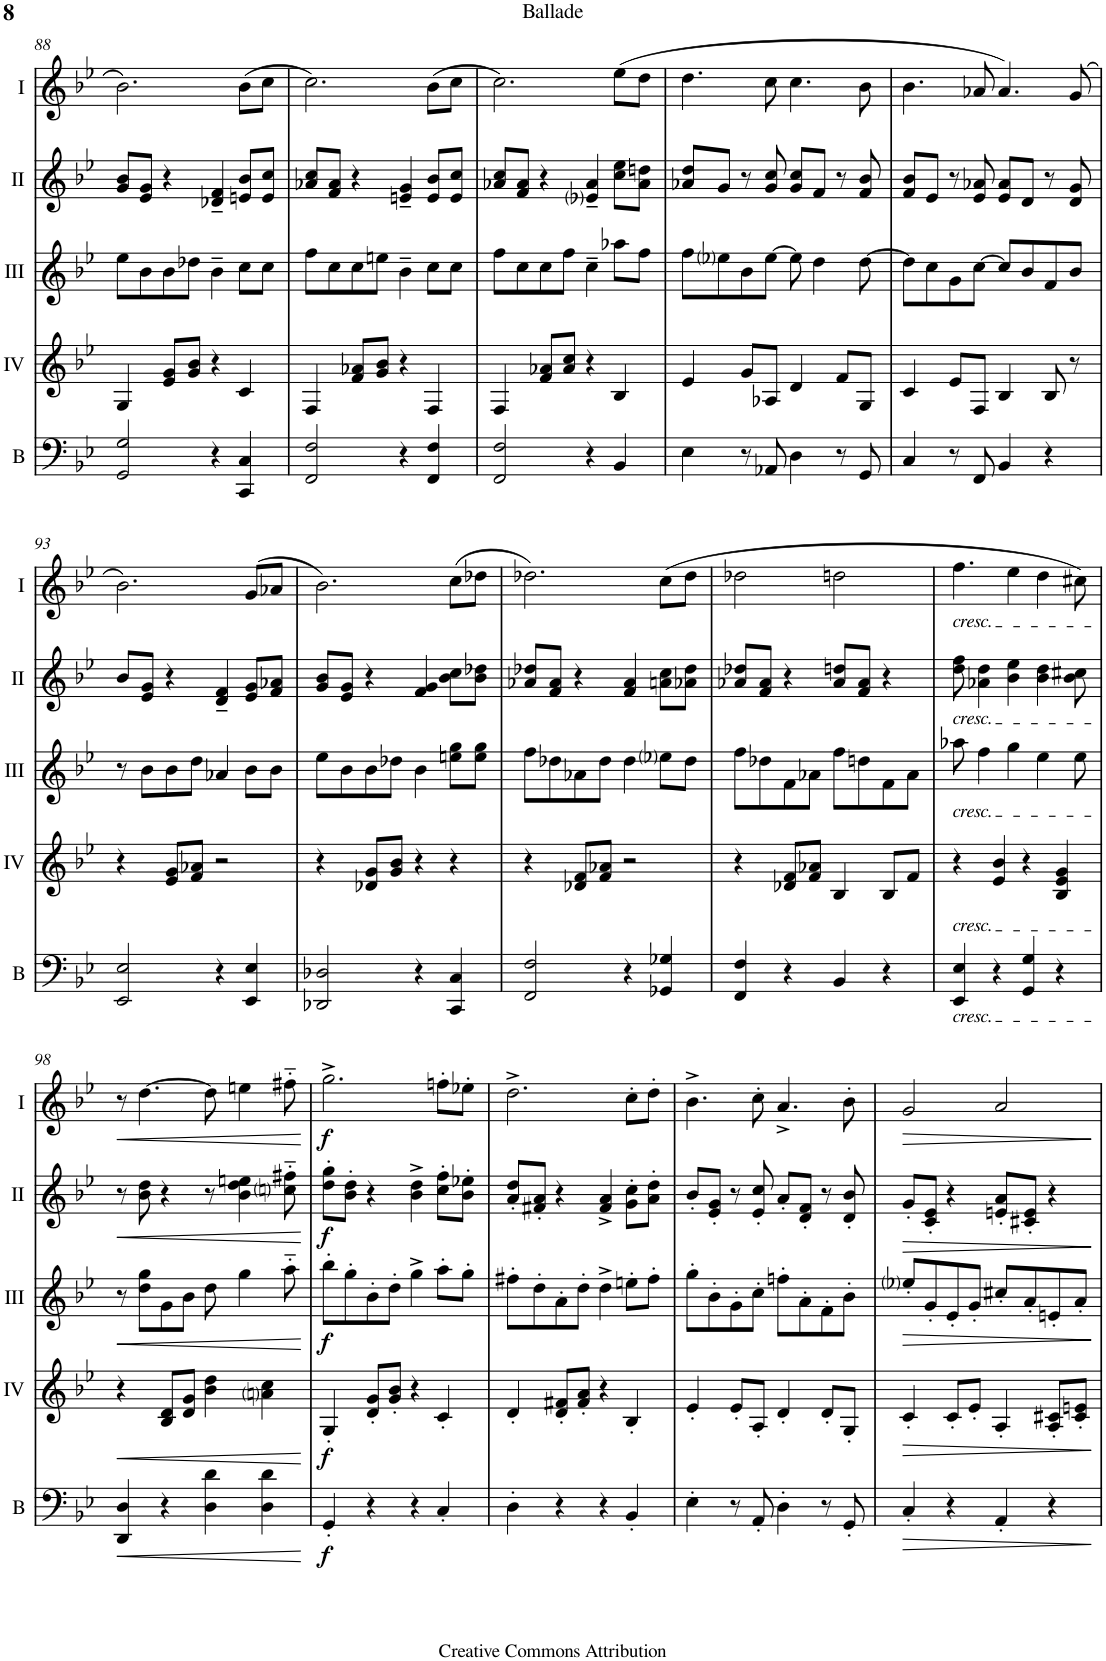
**kern	**dynam	**kern	**dynam	**kern	**dynam	**kern	**dynam	**kern	**dynam
*part5	*part5	*part4	*part4	*part3	*part3	*part2	*part2	*part1	*part1
*staff5	*staff5	*staff4	*staff4	*staff3	*staff3	*staff2	*staff2	*staff1	*staff1
*I"Bass	*	*I"Acc. 4	*	*I"Acc. 3	*	*I"Acc. 2	*	*I"Acc. 1	*
*I'B	*	*	*	*	*	*	*	*	*
!!LO:PB:g=z
*clefF4	*	*clefG2	*	*clefG2	*	*clefG2	*	*clefG2	*
*Trd7c12	*	*Trd7c12	*	*Trd7c12	*	*	*	*	*
*k[b-e-]	*	*k[b-e-]	*	*k[b-e-]	*	*k[b-e-]	*	*k[b-e-]	*
*M2/2	*	*M2/2	*	*M2/2	*	*M2/2	*	*M2/2	*
*met(c|)	*	*met(c|)	*	*met(c|)	*	*met(c|)	*	*met(c|)	*
=88	=88	=88	=88	=88	=88	=88	=88	=88	=88
2GG/ 2G/	.	4G/	.	8ee-\L	.	8g/ 8b-/L	.	2.b-\	.
.	.	.	.	8b-\	.	8e-/ 8g/J	.	.	.
.	.	8e-/ 8g/L	.	8b-\	.	4r	.	.	.
.	.	8g/ 8b-/J	.	8dd-X\J	.	.	.	.	.
4r	.	4r	.	4b-~\	.	4d-X/~ 4f/~	.	.	.
4CC/ 4C/	.	4c/	.	8cc\L	.	8en/ 8b-/L	.	(8b-\L	.
.	.	.	.	8cc\J	.	8e/ 8cc/J	.	8cc\J	.
=89	=89	=89	=89	=89	=89	=89	=89	=89	=89
2FF/ 2F/	.	4F/	.	8ff\L	.	8a-X/ 8cc/L	.	2.cc\)	.
.	.	.	.	8cc\	.	8f/ 8a-/J	.	.	.
.	.	8f/ 8a-X/L	.	8cc\	.	4r	.	.	.
.	.	8g/ 8b-/J	.	8een\J	.	.	.	.	.
4r	.	4r	.	4b-~\	.	4en/~ 4g/~	.	.	.
4FF/ 4F/	.	4F/	.	8cc\L	.	8e/ 8b-/L	.	(8b-\L	.
.	.	.	.	8cc\J	.	8e/ 8cc/J	.	8cc\J	.
=90	=90	=90	=90	=90	=90	=90	=90	=90	=90
2FF/ 2F/	.	4F/	.	8ff\L	.	8a-X/ 8cc/L	.	2.cc\)	.
.	.	.	.	8cc\	.	8f/ 8a-/J	.	.	.
.	.	8f/ 8a-X/L	.	8cc\	.	4r	.	.	.
.	.	8a-/ 8cc/J	.	8ff\J	.	.	.	.	.
4r	.	4r	.	4cc~\	.	4e-i/~ 4a-/~	.	.	.
4BB-/	.	4B-/	.	8aa-X\L	.	8cc\ 8ee-\L	.	(8ee-\L	.
.	.	.	.	8ff\J	.	8a-\ 8ddn\J	.	8dd\J	.
=91	=91	=91	=91	=91	=91	=91	=91	=91	=91
4E-\	.	4e-/	.	8ff\L	.	8a-X/ 8dd/L	.	4.dd\	.
.	.	.	.	8ee-i\	.	8g/J	.	.	.
8r	.	8g/L	.	8b-\	.	8r	.	.	.
8AA-X/	.	8A-X/J	.	[8ee-\J	.	8g/ 8cc/	.	8cc\	.
4D\	.	4d/	.	8ee-\]	.	8g/ 8cc/L	.	4.cc\	.
.	.	.	.	4dd\	.	8f/J	.	.	.
8r	.	8f/L	.	.	.	8r	.	.	.
8GG/	.	8G/J	.	[8dd\	.	8f/ 8b-/	.	8b-\	.
=92	=92	=92	=92	=92	=92	=92	=92	=92	=92
4C/	.	4c/	.	8dd\L]	.	8f/ 8b-/L	.	4.b-\	.
.	.	.	.	8cc\	.	8e-/J	.	.	.
8r	.	8e-/L	.	8g\	.	8r	.	.	.
8FF/	.	8F/J	.	[8cc\J	.	8e-/ 8a-X/	.	8a-X/	.
4BB-/	.	4B-/	.	8cc/L]	.	8e-/ 8a-/L	.	4.a-/)	.
.	.	.	.	8b-/	.	8d/J	.	.	.
4r	.	8B-/	.	8f/	.	8r	.	.	.
.	.	8r	.	8b-/J	.	8d/ 8g/	.	(8g/	.
!!LO:LB:g=z
=93	=93	=93	=93	=93	=93	=93	=93	=93	=93
2EE-/ 2E-/	.	4r	.	8r	.	8b-/L	.	2.b-\)	.
.	.	.	.	8b-\L	.	8e-/ 8g/J	.	.	.
.	.	8e-/ 8g/L	.	8b-\	.	4r	.	.	.
.	.	8f/ 8a-X/J	.	8dd\J	.	.	.	.	.
4r	.	2r	.	4a-X/	.	4d/~ 4f/~	.	.	.
4EE-/ 4E-/	.	.	.	8b-\L	.	8e-/ 8g/L	.	(8g/L	.
.	.	.	.	8b-\J	.	8f/ 8a-X/J	.	8a-X/J	.
=94	=94	=94	=94	=94	=94	=94	=94	=94	=94
2DD-X/ 2D-X/	.	4r	.	8ee-\L	.	8g/ 8b-/L	.	2.b-\)	.
.	.	.	.	8b-\	.	8e-/ 8g/J	.	.	.
.	.	8d-X/ 8g/L	.	8b-\	.	4r	.	.	.
.	.	8g/ 8b-/J	.	8dd-X\J	.	.	.	.	.
4r	.	4r	.	4b-\	.	4f/ 4g/	.	.	.
4CC/ 4C/	.	4r	.	8een\ 8gg\L	.	8b-\ 8cc\L	.	(8cc\L	.
.	.	.	.	8ee\ 8gg\J	.	8b-\ 8dd-X\J	.	8dd-X\J	.
=95	=95	=95	=95	=95	=95	=95	=95	=95	=95
2FF/ 2F/	.	4r	.	8ff\L	.	8a-X/ 8dd-X/L	.	2.dd-X\)	.
.	.	.	.	8dd-X\	.	8f/ 8a-/J	.	.	.
.	.	8d-X/ 8f/L	.	8a-X\	.	4r	.	.	.
.	.	8f/ 8a-X/J	.	8dd-\J	.	.	.	.	.
4r	.	2r	.	4dd-\	.	4f/ 4a-/	.	.	.
4GG-X/ 4G-X/	.	.	.	8ee-i\L	.	8an\ 8cc\L	.	(8cc\L	.
.	.	.	.	8dd-\J	.	8a-X\ 8dd-\J	.	8dd-\J	.
=96	=96	=96	=96	=96	=96	=96	=96	=96	=96
4FF/ 4F/	.	4r	.	8ff\L	.	8a-X/ 8dd-X/L	.	2dd-X\	.
.	.	.	.	8dd-X\	.	8f/ 8a-/J	.	.	.
4r	.	8d-X/ 8f/L	.	8f\	.	4r	.	.	.
.	.	8f/ 8a-X/J	.	8a-X\J	.	.	.	.	.
4BB-/	.	4B-/	.	8ff\L	.	8a-/ 8ddn/L	.	2ddn\	.
.	.	.	.	8ddn\	.	8f/ 8a-/J	.	.	.
4r	.	8B-/L	.	8f\	.	4r	.	.	.
.	.	8f/J	.	8a-\J	.	.	.	.	.
=97	=97	=97	=97	=97	=97	=97	=97	=97	=97
!	!	!	!	!	!	!	!	!LO:TX:b:i:t=cresc.	!
!	!	!	!	!	!	!LO:TX:b:i:t=cresc.	!	!	!
!	!	!	!	!LO:TX:b:i:t=cresc.	!	!	!	!	!
!	!	!LO:TX:b:i:t=cresc.	!	!	!	!	!	!	!
!LO:TX:b:i:t=cresc.	!	!	!	!	!	!	!	!	!
4EE-/ 4E-/	.	4r	.	8aa-X\	.	8dd\ 8ff\	.	4.ff\	.
.	.	.	.	4ff\	.	4a-X\ 4dd\	.	.	.
4r	.	4e-/ 4b-/	.	.	.	.	.	.	.
.	.	.	.	4gg\	.	4b-\ 4ee-\	.	4ee-\	.
4GG/ 4G/	.	4r	.	.	.	.	.	.	.
.	.	.	.	4ee-\	.	4b-\ 4dd\	.	4dd\	.
4r	.	4B-/ 4e-/ 4g/	.	.	.	.	.	.	.
.	.	.	.	8ee-\	.	8b-\ 8cc#X\	.	8cc#X\)	.
!!LO:LB:g=z
=98	=98	=98	=98	=98	=98	=98	=98	=98	=98
!	!LO:HP:b	!	!LO:HP:b	!	!LO:HP:b	!	!LO:HP:b	!	!LO:HP:b
4DD/ 4D/	<	4r	<	8r	<	8r	<	8r	<
.	.	.	.	8dd\ 8gg\L	.	8b-\ 8dd\	.	[4.dd\	.
4r	.	8B-/ 8d/L	.	8g\	.	4r	.	.	.
.	.	8d/ 8g/J	.	8b-\J	.	.	.	.	.
4D\ 4d\	.	4b-\ 4dd\	.	8dd\	.	8r	.	8dd\]	.
.	.	.	.	4gg\	.	4b-\ 4dd\ 4een\	.	4een\	.
4D\ 4d\	.	4ani\ 4cc\	.	.	.	.	.	.	.
.	.	.	.	8aa\	.	8ccni\ 8ff#X\	.	8ff#X\	.
.	[	.	[	.	[	.	[	.	[
=99	=99	=99	=99	=99	=99	=99	=99	=99	=99
!	!LO:DY:b	!	!LO:DY:b	!	!LO:DY:b	!	!LO:DY:b	!	!LO:DY:b
4GG'/	f	4G'/	f	8bb-'\L	f	8dd\' 8gg\'L	f	2.gg^\	f
.	.	.	.	8gg'\	.	8b-\' 8dd\'J	.	.	.
4r	.	8d/' 8g/'L	.	8b-'\	.	4r	.	.	.
.	.	8g/' 8b-/'J	.	8dd'\J	.	.	.	.	.
4r	.	4r	.	4gg^\	.	4b-\^ 4dd\^	.	.	.
4C'/	.	4c'/	.	8aa'\L	.	8cc\' 8ff\'L	.	8ffn'\L	.
.	.	.	.	8gg'\J	.	8b-\' 8ee-X\'J	.	8ee-X'\J	.
=100	=100	=100	=100	=100	=100	=100	=100	=100	=100
4D'\	.	4d'/	.	8ff#X'\L	.	8a/' 8dd/'L	.	2.dd^\	.
.	.	.	.	8dd'\	.	8f#X/' 8a/'J	.	.	.
4r	.	8d/' 8f#X/'L	.	8a'\	.	4r	.	.	.
.	.	8f#/' 8a/'J	.	8dd'\J	.	.	.	.	.
4r	.	4r	.	4dd^\	.	4f#/^ 4a/^	.	.	.
4BB-'/	.	4B-'/	.	8een'\L	.	8g\' 8cc\'L	.	8cc'\L	.
.	.	.	.	8ff#'\J	.	8a\' 8dd\'J	.	8dd'\J	.
=101	=101	=101	=101	=101	=101	=101	=101	=101	=101
4E-'\	.	4e-'/	.	8gg'\L	.	8b-'/L	.	4.b-^\	.
.	.	.	.	8b-'\	.	8e-/' 8g/'J	.	.	.
8r	.	8e-'/L	.	8g'\	.	8r	.	.	.
8AA'/	.	8A'/J	.	8cc'\J	.	8e-/' 8cc/'	.	8cc'\	.
4D'\	.	4d'/	.	8ffn'\L	.	8a'/L	.	4.a^/	.
.	.	.	.	8a'\	.	8d/' 8f/'J	.	.	.
8r	.	8d'/L	.	8f'\	.	8r	.	.	.
8GG'/	.	8G'/J	.	8b-'\J	.	8d/' 8b-/'	.	8b-'\	.
=102	=102	=102	=102	=102	=102	=102	=102	=102	=102
!	!LO:HP:b	!	!LO:HP:b	!	!LO:HP:b	!	!LO:HP:b	!	!LO:HP:b
4C'/	>	4c'/	>	8ee-i'/L	>	8g'/L	>	2g/	>
.	.	.	.	8g'/	.	8c/' 8e-/'J	.	.	.
4r	.	8c'/L	.	8e-'/	.	4r	.	.	.
.	.	8e-'/J	.	8g'/J	.	.	.	.	.
4AA'/	.	4A'/	.	8cc#X'/L	.	8en/' 8a/'L	.	2a/	.
.	.	.	.	8a'/	.	8c#X/' 8e/'J	.	.	.
4r	.	8A/' 8c#X/'L	.	8en'/	.	4r	.	.	.
.	.	8c#/' 8en/'J	.	8a'/J	.	.	.	.	.
.	]	.	]	.	]	.	]	.	]
=	=	=	=	=	=	=	=	=	=
*-	*-	*-	*-	*-	*-	*-	*-	*-	*-
